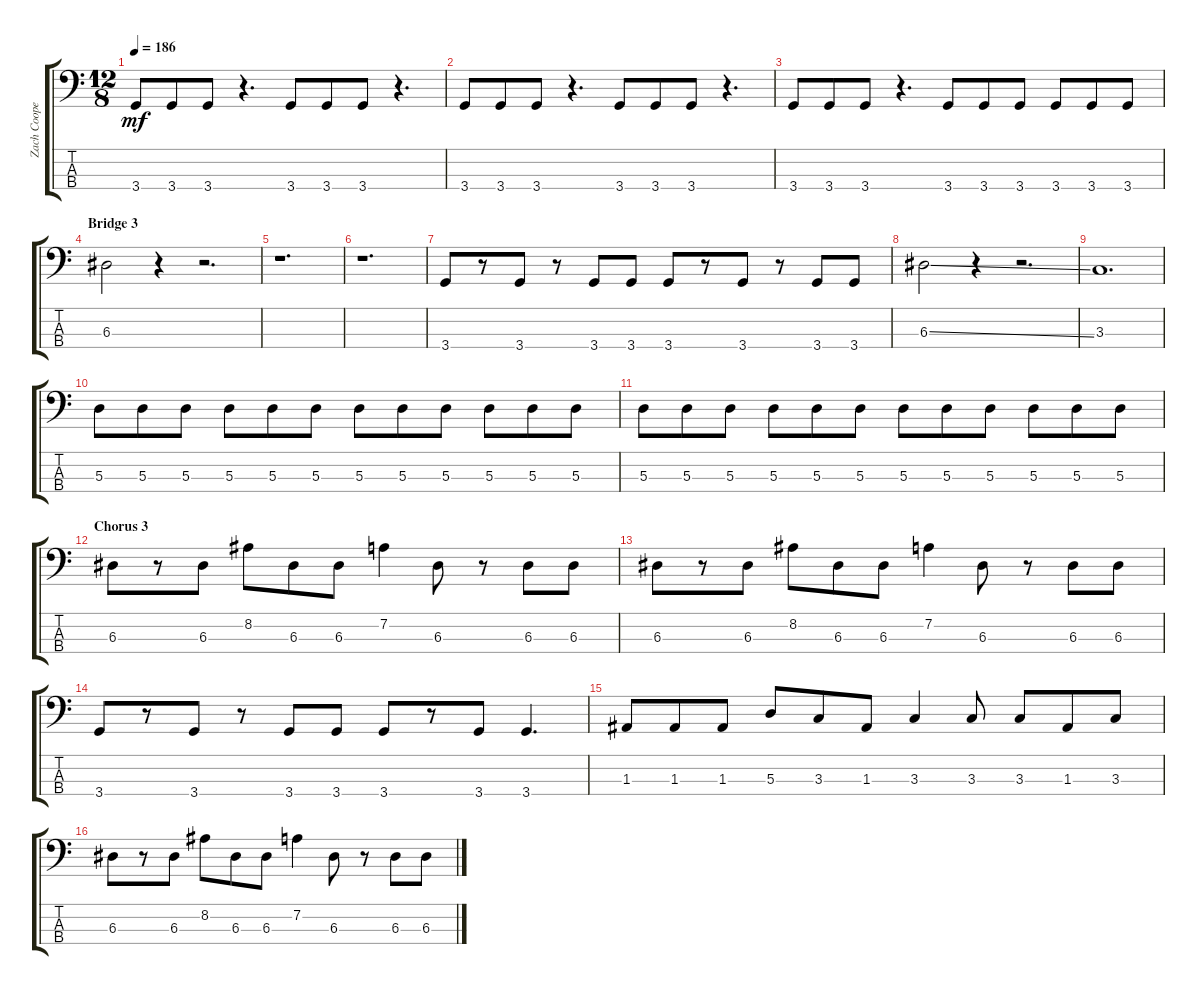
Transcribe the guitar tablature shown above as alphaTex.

\track ("Zach Cooper" "Zach Coope") {instrument electricbassfinger}
\staff {score tabs}
\tuning (G2 D2 A1 E1) {hide}
\ts (12 8)
\tempo 186
\clef f4
\ks c
3.4.8{dy mf} 3.4.8 3.4.8 r.4{d} 3.4.8 3.4.8 3.4.8 r.4{d} |
3.4.8 3.4.8 3.4.8 r.4{d} 3.4.8 3.4.8 3.4.8 r.4{d} |
3.4.8 3.4.8 3.4.8 r.4{d} 3.4.8 3.4.8 3.4.8 3.4.8 3.4.8 3.4.8 |
\section ("" "Bridge 3")
6.3.2 r.4 r.2{d} |
r.1{d} |
r.1{d} |
3.4.8 r.8 3.4.8 r.8 3.4.8 3.4.8 3.4.8 r.8 3.4.8 r.8 3.4.8 3.4.8 |
6.3{ss}.2 r.4 r.2{d} |
3.3.1{d} |
5.3.8 5.3.8 5.3.8 5.3.8 5.3.8 5.3.8 5.3.8 5.3.8 5.3.8 5.3.8 5.3.8 5.3.8 |
5.3.8 5.3.8 5.3.8 5.3.8 5.3.8 5.3.8 5.3.8 5.3.8 5.3.8 5.3.8 5.3.8 5.3.8 |
\section ("" "Chorus 3")
6.3.8 r.8 6.3.8 8.2.8 6.3.8 6.3.8 7.2.4 6.3.8 r.8 6.3.8 6.3.8 |
6.3.8 r.8 6.3.8 8.2.8 6.3.8 6.3.8 7.2.4 6.3.8 r.8 6.3.8 6.3.8 |
3.4.8 r.8 3.4.8 r.8 3.4.8 3.4.8 3.4.8 r.8 3.4.8 3.4.4{d} |
1.3.8 1.3.8 1.3.8 5.3.8 3.3.8 1.3.8 3.3.4 3.3.8 3.3.8 1.3.8 3.3.8 |
6.3.8 r.8 6.3.8 8.2.8 6.3.8 6.3.8 7.2.4 6.3.8 r.8 6.3.8 6.3.8
